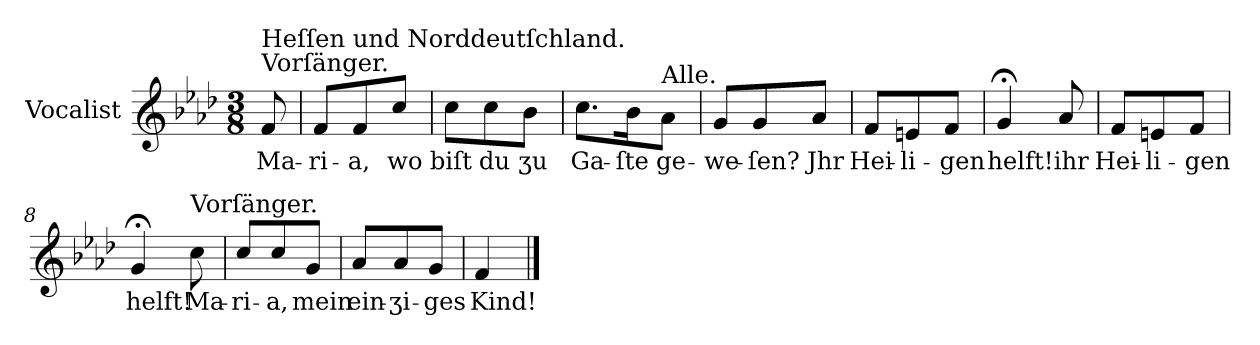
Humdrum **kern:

**kern	**text
*part1	*part1
*staff1	*staff1
*I"Vocalist	*
*k[b-e-a-d-]	*
*f:	*
*M3/8	*
=	=
!LO:TX:a:t=Vorſänger.	!
!LO:TX:a:t=Heſſen und Norddeutſchland.	!
8f	Ma-
=1	=1
8fL	-ri-
8f	-a,
8ccJ	wo
=2	=2
8ccL	biſt
8cc	du
8b-J	ʒu
=3	=3
8.ccL	Ga-
16b-K	-ſte
!LO:TX:a:t=Alle.	!
8a-J	ge-
=4	=4
8gL	-we-
8g	-ſen?
8a-J	Jhr
=5	=5
8fL	Hei-
8en	-li-
8fJ	-gen
=6	=6
4g;<	helft!
8a-	ihr
=7	=7
8fL	Hei-
8en	-li-
8fJ	-gen
=8	=8
4g;<	helft!
!LO:TX:a:t=Vorſänger.	!
8cc	Ma-
=9	=9
8ccL	-ri-
8cc	-a,
8gJ	mein
=10	=10
8a-L	ein-
8a-	-ʒi-
8gJ	-ges
=11	=11
4f	Kind!
==	==
*-	*-
